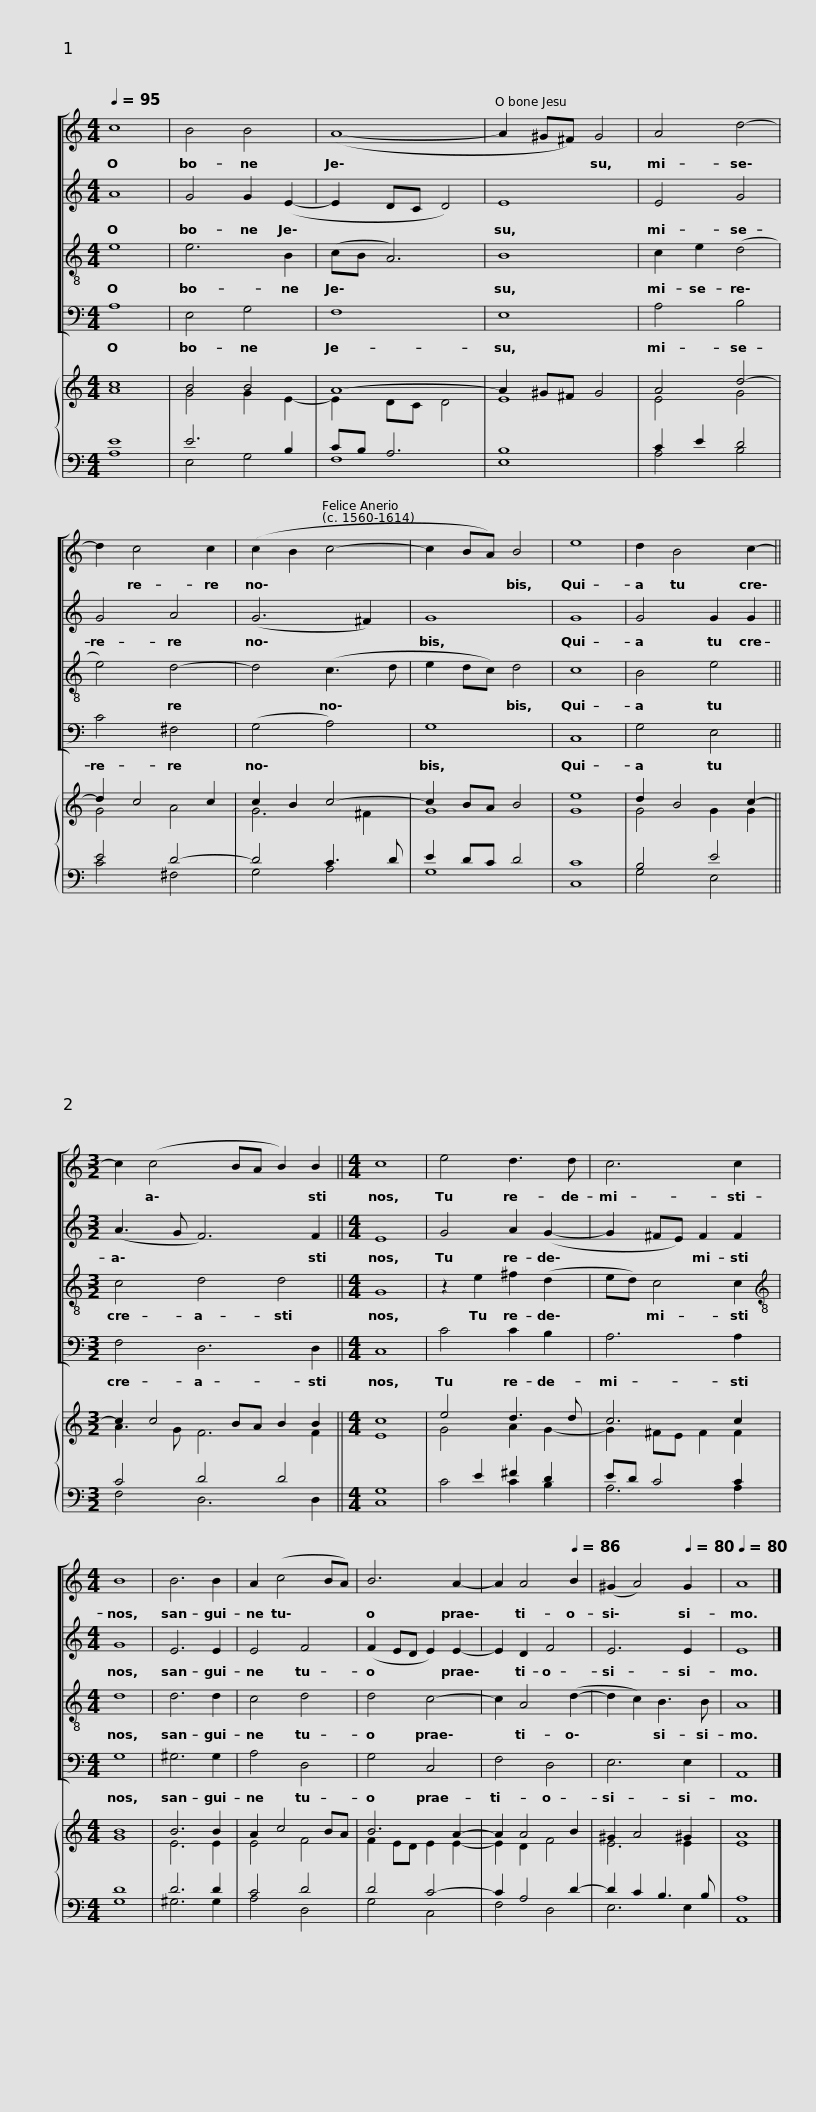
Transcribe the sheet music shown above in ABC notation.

X:1
%%score [ 1 2 3 4 ] { ( 5 6 ) | ( 7 8 ) }
L:1/8
Q:1/4=95
M:4/4
I:linebreak $
K:C
V:1 treble
V:2 treble
V:3 treble-8
V:4 bass
V:5 treble
V:6 treble
V:7 bass
V:8 bass
V:1
 c8 | B4 B4 | (A8- | A2 ^G^F) G4 | A4 d4- | %5
 d2 c4 c2 | (c2 B2 c4- | c2 BA) B4 |$ e8 | d2 B4 c2- || %10
[M:3/2] c2 (c4 BA B2) B2 ||[M:4/4] c8 | e4 d3 d | c6 c2 |$[M:4/4] B8 | %15
 B6 B2 | A2 (c4 BA) | B6 A2- | A2[Q:1/4=89] A4[Q:1/4=86] B2 |[Q:1/4=85] (^G2[Q:1/4=82] A4)[Q:1/4=80] G2 | %20
[Q:1/4=80] A8 |] %21
V:2
 A8 | G4 G2 (E2- | E2 DC D4) | E8 | E4 G4 | %5
 G4 A4 | (G6 ^F2) | G8 |$ G8 | G4 G2 G2 || %10
[M:3/2] (A3 G F6) F2 ||[M:4/4] E8 | G4 A2 (G2- | G2 ^FE) F2 F2 |$[M:4/4] G8 | %15
 E6 E2 | E4 F4 | (F2 ED E2) E2- | E2 D2 F4 | E6 E2 | %20
 E8 |] %21
V:3
 e8 | e6 B2 | (cB A6) | B8 | c2 e2 (d4 | %5
 e4) d4- | d4 (c3 d | e2 dc) d4 |$ c8 | B4 e4 || %10
[M:3/2] c4 d4 d4 ||[M:4/4] G8 | z2 e2 ^f2 (d2 | ed) c4 c2 |$[M:4/4][K:treble-8] d8 | %15
 d6 d2 | c4 d4 | d4 c4- | c2 A4 (d2- | d2 c2) B3 B | %20
 A8 |] %21
V:4
 A,8 | E,4 G,4 | F,8 | E,8 | A,4 B,4 | %5
 C4 ^F,4 | (G,4 A,4) | G,8 |$ C,8 | G,4 E,4 || %10
[M:3/2] F,4 D,6 D,2 ||[M:4/4] C,8 | C4 C2 B,2 | A,6 A,2 |$[M:4/4] G,8 | %15
 ^G,6 G,2 | A,4 D,4 | G,4 C,4 | F,4 D,4 | E,6 E,2 | %20
 A,,8 |] %21
V:5
 c8 | B4 B4 | A8- | A2 ^G^F G4 | A4 d4- | %5
 d2 c4 c2 | c2 B2 c4- | c2 BA B4 |$ e8 | d2 B4 c2- || %10
[M:3/2] c2 c4 BA B2 B2 ||[M:4/4] c8 | e4 d3 d | c6 c2 |$[M:4/4] B8 | %15
 B6 B2 | A2 c4 BA | B6 A2- | A2 A4 B2 | ^G2 A4 !courtesy!^G2 | %20
 A8 |] %21
V:6
 A8 | G4 G2 E2- | E2 DC D4 | E8 | E4 G4 | %5
 G4 A4 | G6 ^F2 | G8 |$ G8 | G4 G2 G2 || %10
[M:3/2] A3 G F6 F2 ||[M:4/4] E8 | G4 A2 G2- | G2 ^FE F2 F2 |$[M:4/4] G8 | %15
 E6 E2 | E4 F4 | F2 ED E2 E2- | E2 D2 F4 | E6 E2 | %20
 E8 |] %21
V:7
 E8 | E6 B,2 | CB, A,6 | B,8 | C2 E2 D4 | %5
 E4 D4- | D4 C3 D | E2 DC D4 |$ C8 | B,4 E4 || %10
[M:3/2] C4 D4 D4 ||[M:4/4] G,8 | x2 E2 ^F2 D2 | ED C4 C2 |$[M:4/4] D8 | %15
 D6 D2 | C4 D4 | D4 C4- | C2 A,4 D2- | D2 C2 B,3 B, | %20
 A,8 |] %21
V:8
 A,8 | E,4 G,4 | F,8 | E,8 | A,4 B,4 | %5
 C4 ^F,4 | G,4 A,4 | G,8 |$ C,8 | G,4 E,4 || %10
[M:3/2] F,4 D,6 D,2 ||[M:4/4] C,8 | C4 C2 B,2 | A,6 A,2 |$[M:4/4] G,8 | %15
 ^G,6 G,2 | A,4 D,4 | G,4 C,4 | F,4 D,4 | E,6 E,2 | %20
 A,,8 |] %21
